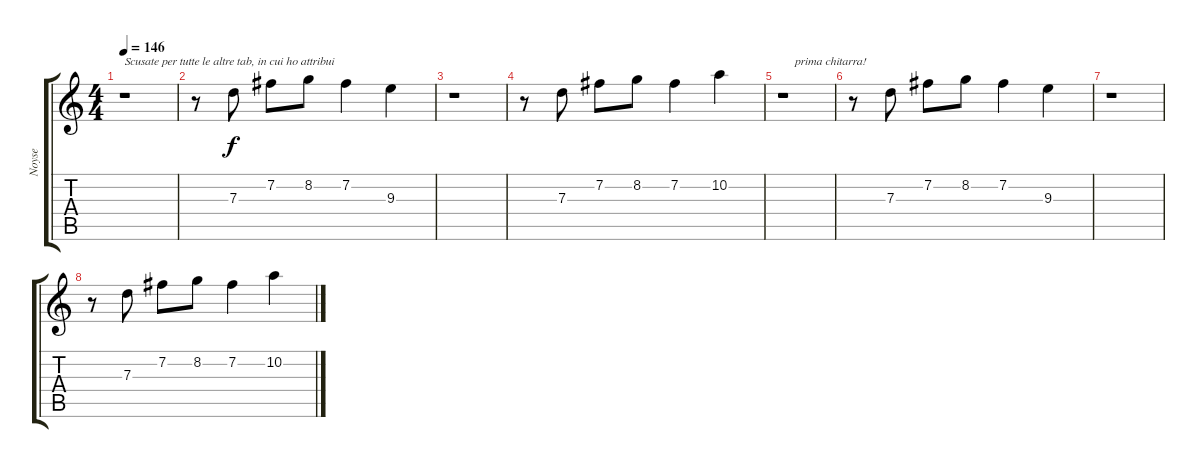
\track ("Noyse" "Noyse") {instrument distortionguitar}
\staff {score tabs}
\tuning (E4 B3 G3 D3 A2 E2) {hide}
\ts (4 4)
\tempo 146
\clef g2
\ks c
r.1{txt "Scusate per tutte le altre tab, in cui ho attribui" dy f instrument distortionguitar} |
r.8 7.3.8 7.2.8 8.2.8 7.2.4 9.3.4 |
r.1{txt ""} |
r.8 7.3.8 7.2.8 8.2.8 7.2.4 10.2.4 |
r.1{txt "    prima chitarra!"} |
r.8 7.3.8 7.2.8 8.2.8 7.2.4 9.3.4 |
r.1 |
r.8 7.3.8 7.2.8 8.2.8 7.2.4 10.2.4
